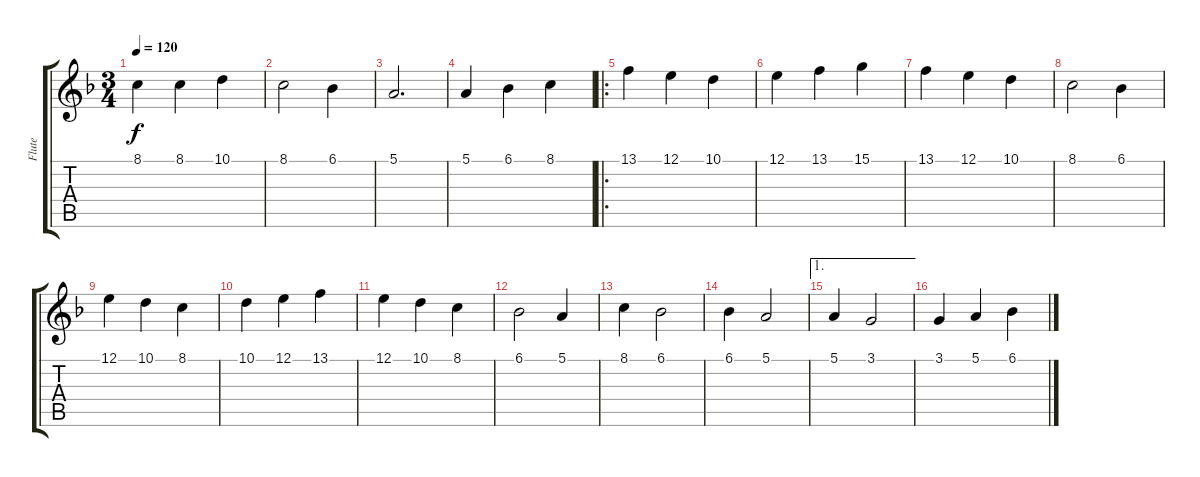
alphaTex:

\track ("Flute" "Flute") {instrument flute}
\staff {score tabs}
\tuning (E4 B3 G3 D3 A2 E2) {hide}
\ts (3 4)
\tempo 120
\clef g2
\ks f
8.1.4{dy f} 8.1.4 10.1.4 |
8.1.2 6.1.4 |
5.1.2{d} |
5.1.4 6.1.4 8.1.4 |
\ro
13.1.4 12.1.4 10.1.4 |
12.1.4 13.1.4 15.1.4 |
13.1.4 12.1.4 10.1.4 |
8.1.2 6.1.4 |
12.1.4 10.1.4 8.1.4 |
10.1.4 12.1.4 13.1.4 |
12.1.4 10.1.4 8.1.4 |
6.1.2 5.1.4 |
8.1.4 6.1.2 |
6.1.4 5.1.2 |
\ae 1
5.1.4 3.1.2 |
3.1.4 5.1.4 6.1.4
